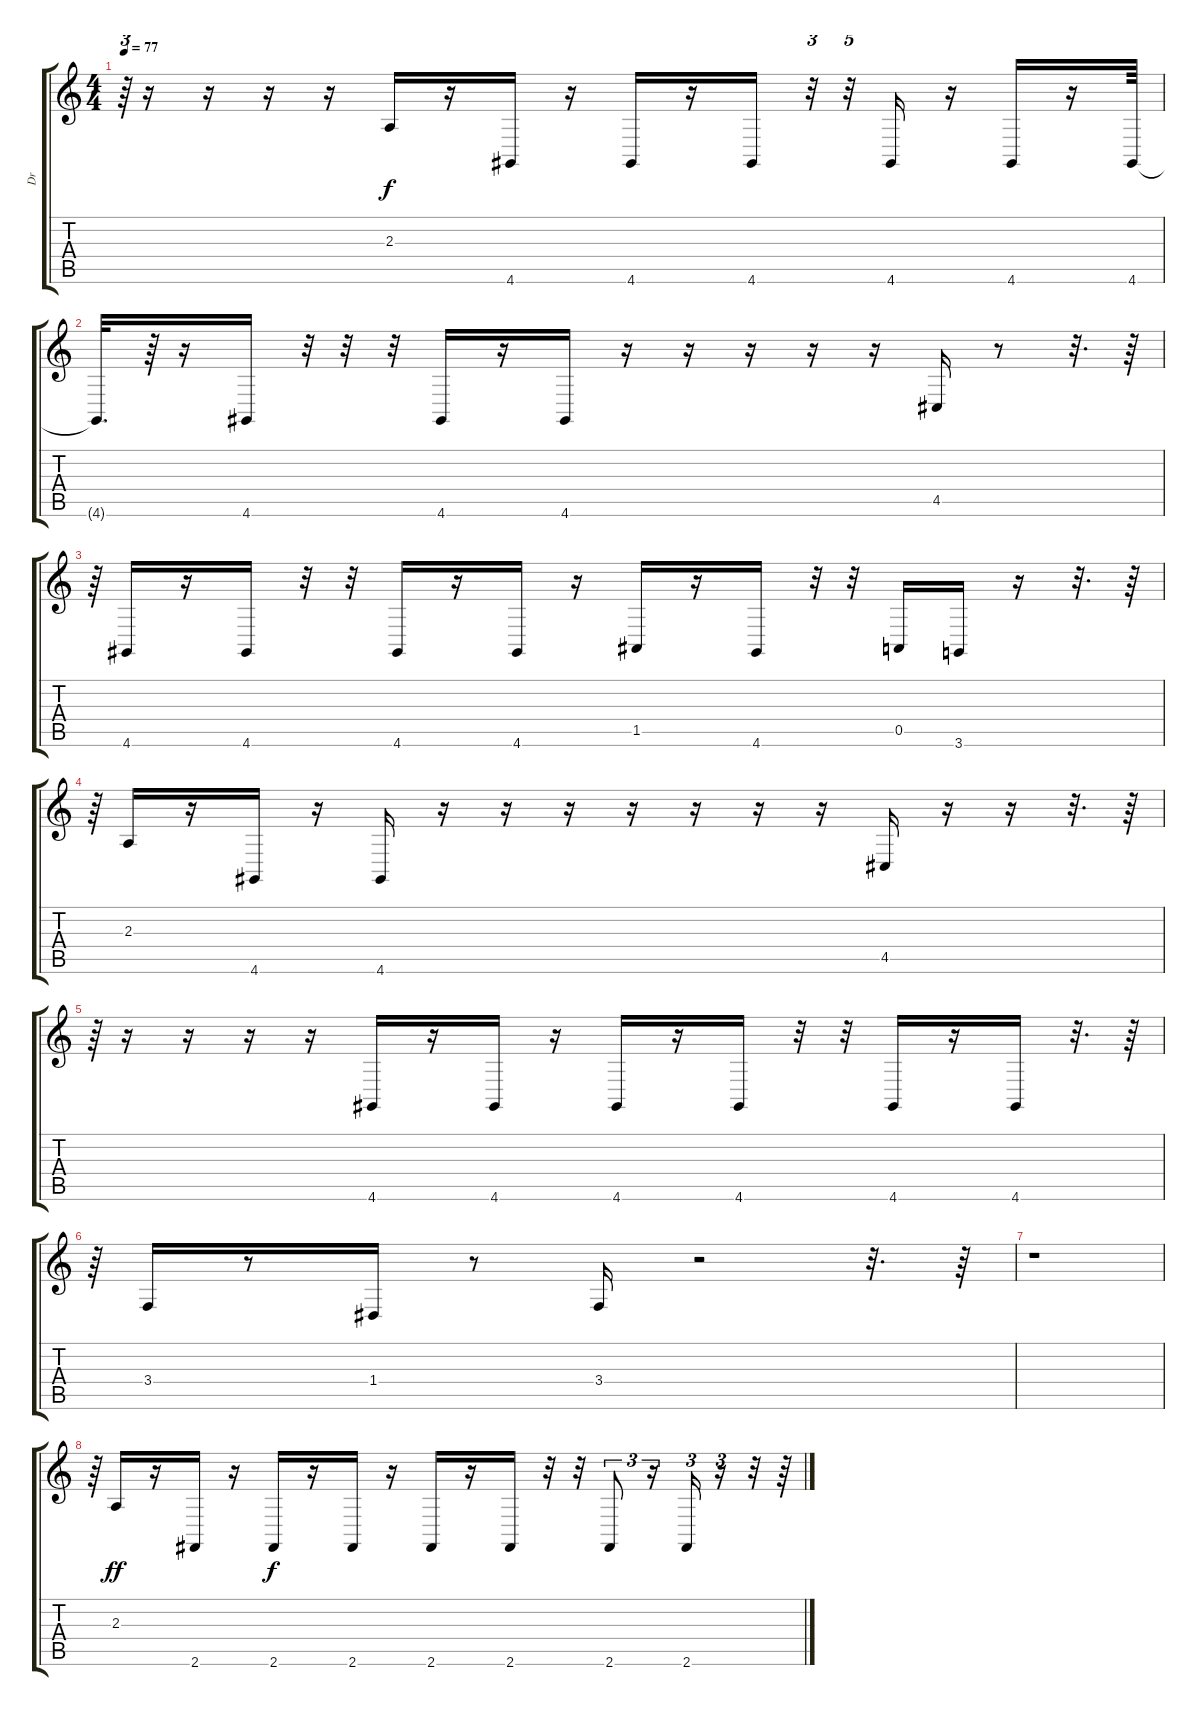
\track ("Dr" "Dr") {instrument synthdrum}
\staff {score tabs}
\tuning (E4 B3 G3 D3 A2 E2) {hide}
\ts (4 4)
\tempo 77
\clef g2
\ks c
r.64{tu (3 2) dy f} r.16 r.16 r.16 r.16 2.3.16 r.16 4.6.16 r.16 4.6.16 r.16 4.6.16 r.32{tu (3 2)} r.32{tu (5 4)} 4.6.16 r.16 4.6.16 r.16 4.6.64 |
4.6{t}.32{d} r.64 r.16 4.6.16 r.32{tu (3 2)} r.32 r.32 4.6.16 r.16 4.6.16 r.16 r.16 r.16 r.16 r.16 4.5.16 r.8 r.32{d} r.64 |
r.64 4.6.16 r.16 4.6.16 r.32 r.32 4.6.16 r.16 4.6.16 r.16 1.5.16 r.16 4.6.16 r.32{tu (3 2)} r.32 0.5.16 3.6.16 r.16 r.32{d} r.64 |
r.64 2.3.16 r.16 4.6.16 r.16 4.6.16 r.16 r.16 r.16 r.16 r.16 r.16 r.16 4.5.16 r.16 r.16 r.32{d} r.64 |
r.64 r.16 r.16 r.16 r.16 4.6.16 r.16 4.6.16 r.16 4.6.16 r.16 4.6.16 r.32 r.32 4.6.16 r.16 4.6.16 r.32{d} r.64 |
r.64 3.4.16 r.8 1.4.16 r.8 3.4.16 r.2 r.32{d} r.64 |
r.1 |
r.64 2.3.16{dy ff} r.16 2.6.16 r.16 2.6.16{dy f} r.16 2.6.16 r.16 2.6.16 r.16 2.6.16 r.32 r.32 2.6.8{tu (3 2)} r.16{tu (3 2)} 2.6.16{tu (3 2)} r.16{tu (3 2)} r.32 r.64
